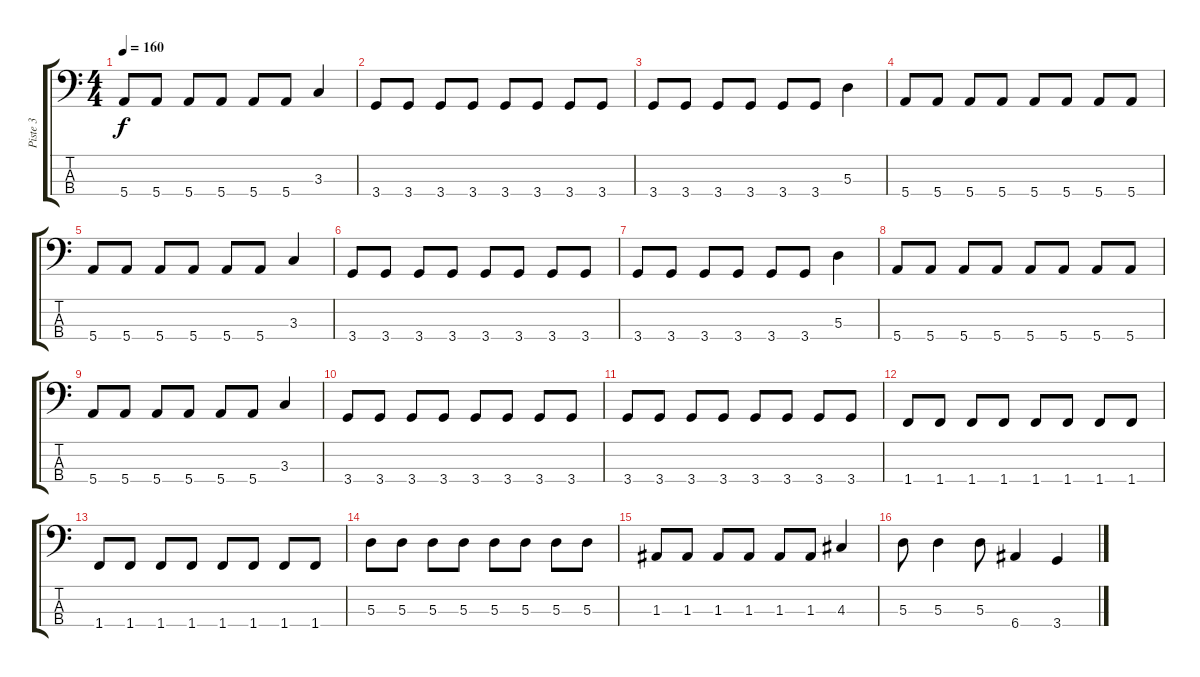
\track ("Piste 3" "Piste 3") {instrument electricbasspick}
\staff {score tabs}
\tuning (G2 D2 A1 E1) {hide}
\ts (4 4)
\tempo 160
\clef f4
\ks c
5.4.8{dy f} 5.4.8 5.4.8 5.4.8 5.4.8 5.4.8 3.3.4 |
3.4.8 3.4.8 3.4.8 3.4.8 3.4.8 3.4.8 3.4.8 3.4.8 |
3.4.8 3.4.8 3.4.8 3.4.8 3.4.8 3.4.8 5.3.4 |
5.4.8 5.4.8 5.4.8 5.4.8 5.4.8 5.4.8 5.4.8 5.4.8 |
5.4.8 5.4.8 5.4.8 5.4.8 5.4.8 5.4.8 3.3.4 |
3.4.8 3.4.8 3.4.8 3.4.8 3.4.8 3.4.8 3.4.8 3.4.8 |
3.4.8 3.4.8 3.4.8 3.4.8 3.4.8 3.4.8 5.3.4 |
5.4.8 5.4.8 5.4.8 5.4.8 5.4.8 5.4.8 5.4.8 5.4.8 |
5.4.8 5.4.8 5.4.8 5.4.8 5.4.8 5.4.8 3.3.4 |
3.4.8 3.4.8 3.4.8 3.4.8 3.4.8 3.4.8 3.4.8 3.4.8 |
3.4.8 3.4.8 3.4.8 3.4.8 3.4.8 3.4.8 3.4.8 3.4.8 |
1.4.8 1.4.8 1.4.8 1.4.8 1.4.8 1.4.8 1.4.8 1.4.8 |
1.4.8 1.4.8 1.4.8 1.4.8 1.4.8 1.4.8 1.4.8 1.4.8 |
5.3.8 5.3.8 5.3.8 5.3.8 5.3.8 5.3.8 5.3.8 5.3.8 |
1.3.8 1.3.8 1.3.8 1.3.8 1.3.8 1.3.8 4.3.4 |
5.3.8 5.3.4 5.3.8 6.4.4 3.4.4
